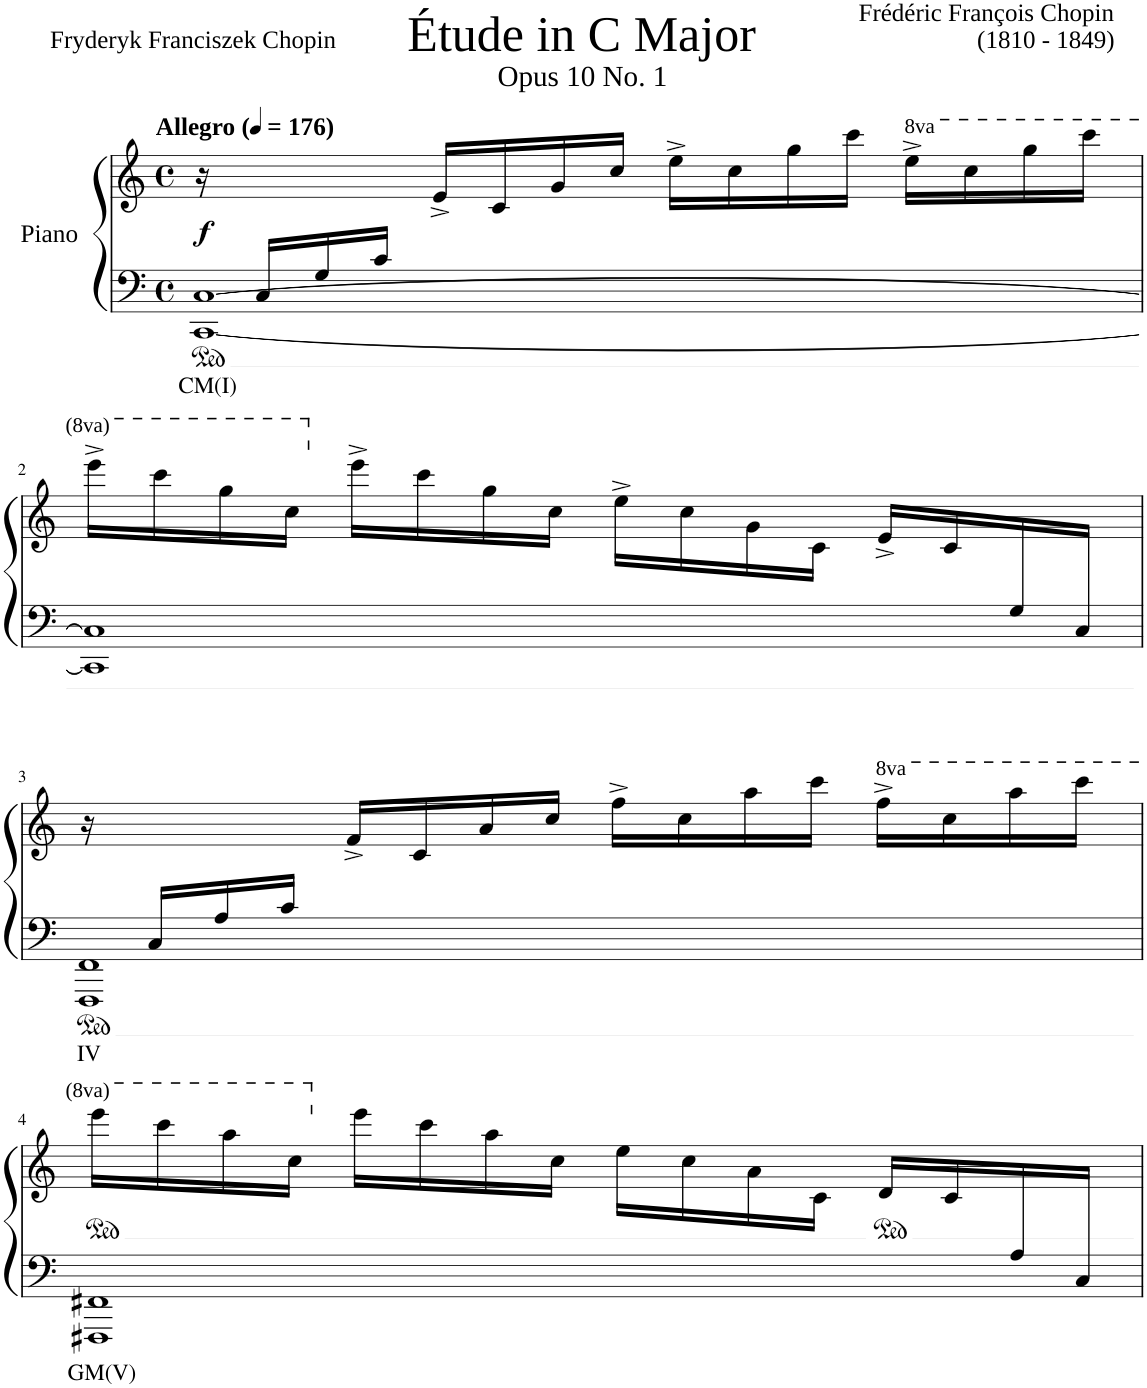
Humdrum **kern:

**kern	**text	**kern	**dynam
*part1	*part1	*part1	*part1
*staff2	*staff2	*staff1	*staff1/2
*I"Piano	*	*	*
*I'Pno	*	*	*
*clefF4	*	*clefG2	*
*k[]	*	*k[]	*
*M4/4	*	*M4/4	*
*met(c)	*	*met(c)	*
*MM176	*	*MM176	*
=1	=1	=1	=1
*^	*	*	*
!	!	!	!LO:TX:a:B:t=Allegro	!
!	!	!LO:LY:b	!	!LO:DY:b
16ryy	[1CC [1C	CM(I)	16r	f
16C/LL	.	.	8.ryy	.
16G/	.	.	.	.
16c/JJ	.	.	.	.
2.ryy	.	.	16e^/LL	.
.	.	.	16c/	.
.	.	.	16g/	.
.	.	.	16cc/JJ	.
.	.	.	16ee^\LL	.
.	.	.	16cc\	.
.	.	.	16gg\	.
.	.	.	16ccc\JJ	.
*	*	*	*8va	*
.	.	.	16eee^\LL	.
.	.	.	16ccc\	.
.	.	.	16ggg\	.
.	.	.	16cccc\JJ	.
!!LO:LB:g=z
=2	=2	=2	=2	=2
2..ryy	1CC] 1C]	.	16eeee^\LL	.
.	.	.	16cccc\	.
.	.	.	16ggg\	.
.	.	.	16ccc\JJ	.
*	*	*	*X8va	*
.	.	.	16eee^\LL	.
.	.	.	16ccc\	.
.	.	.	16gg\	.
.	.	.	16cc\JJ	.
.	.	.	16ee^\LL	.
.	.	.	16cc\	.
.	.	.	16g\	.
.	.	.	16c\JJ	.
.	.	.	16e^/LL	.
.	.	.	16c/	.
16G/	.	.	8ryy	.
16C/JJ	.	.	.	.
!!LO:LB:g=z
=3	=3	=3	=3	=3
!	!	!LO:LY:b	!	!
16ryy	1FFF 1FF	IV	16r	.
16C/LL	.	.	8.ryy	.
16A/	.	.	.	.
16c/JJ	.	.	.	.
2.ryy	.	.	16f^/LL	.
.	.	.	16c/	.
.	.	.	16a/	.
.	.	.	16cc/JJ	.
.	.	.	16ff^\LL	.
.	.	.	16cc\	.
.	.	.	16aa\	.
.	.	.	16ccc\JJ	.
*	*	*	*8va	*
.	.	.	16fff^\LL	.
.	.	.	16ccc\	.
.	.	.	16aaa\	.
.	.	.	16cccc\JJ	.
!!LO:LB:g=z
=4	=4	=4	=4	=4
!	!	!LO:LY:b	!	!
2..ryy	1FFF#X 1FF#X	GM(V)	16eeee\LL	.
.	.	.	16cccc\	.
.	.	.	16aaa\	.
.	.	.	16ccc\JJ	.
*	*	*	*X8va	*
.	.	.	16eee\LL	.
.	.	.	16ccc\	.
.	.	.	16aa\	.
.	.	.	16cc\JJ	.
.	.	.	16ee\LL	.
.	.	.	16cc\	.
.	.	.	16a\	.
.	.	.	16c\JJ	.
.	.	.	16d/LL	.
.	.	.	16c/	.
16A/	.	.	8ryy	.
16C/JJ	.	.	.	.
*v	*v	*	*	*
=	=	=	=
*-	*-	*-	*-
